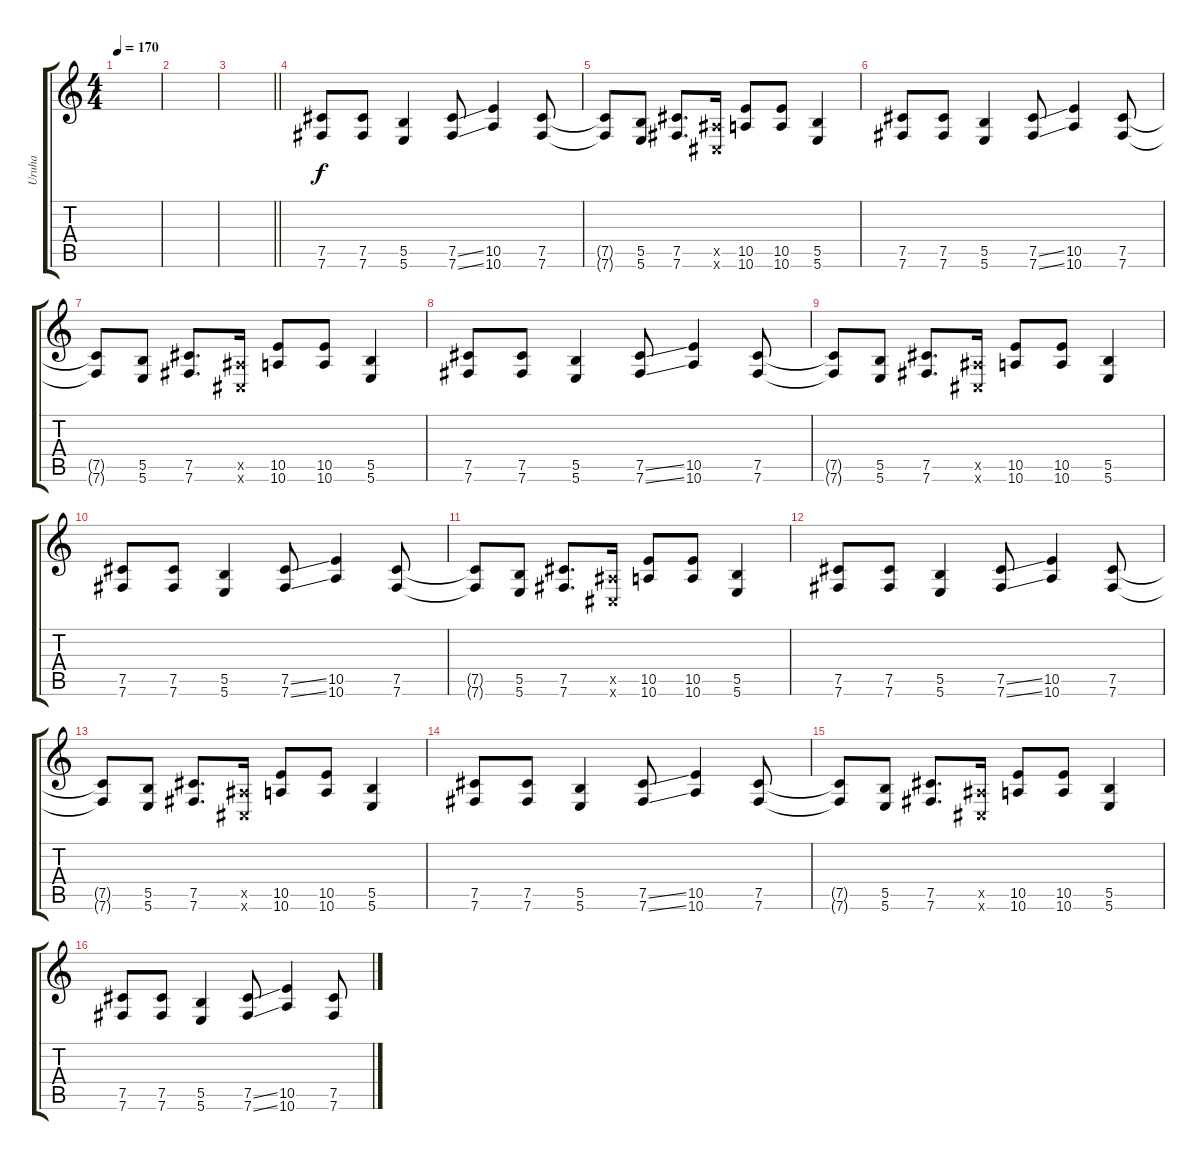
\track ("Uruha" "Uruha") {instrument overdrivenguitar}
\staff {score tabs}
\tuning (Db4 Ab3 E3 B2 Gb2 B1) {hide}
\ts (4 4)
\tempo 170
\clef g2
\ks c
|
|
\barLineRight lightlight
|
\section ("" "")
(7.5 7.6).8 (7.5 7.6).8 (5.5 5.6).4 (7.5{ss} 7.6{ss}).8 (10.5 10.6).4 (7.5 7.6).8 |
(7.5{t} 7.6{t}).8 (5.5 5.6).8 (7.5 7.6).8{d} (4.5{x} 2.6{x}).16 (10.5 10.6).8 (10.5 10.6).8 (5.5 5.6).4 |
(7.5 7.6).8 (7.5 7.6).8 (5.5 5.6).4 (7.5{ss} 7.6{ss}).8 (10.5 10.6).4 (7.5 7.6).8 |
(7.5{t} 7.6{t}).8 (5.5 5.6).8 (7.5 7.6).8{d} (4.5{x} 2.6{x}).16 (10.5 10.6).8 (10.5 10.6).8 (5.5 5.6).4 |
(7.5 7.6).8 (7.5 7.6).8 (5.5 5.6).4 (7.5{ss} 7.6{ss}).8 (10.5 10.6).4 (7.5 7.6).8 |
(7.5{t} 7.6{t}).8 (5.5 5.6).8 (7.5 7.6).8{d} (4.5{x} 2.6{x}).16 (10.5 10.6).8 (10.5 10.6).8 (5.5 5.6).4 |
(7.5 7.6).8 (7.5 7.6).8 (5.5 5.6).4 (7.5{ss} 7.6{ss}).8 (10.5 10.6).4 (7.5 7.6).8 |
(7.5{t} 7.6{t}).8 (5.5 5.6).8 (7.5 7.6).8{d} (4.5{x} 2.6{x}).16 (10.5 10.6).8 (10.5 10.6).8 (5.5 5.6).4 |
(7.5 7.6).8 (7.5 7.6).8 (5.5 5.6).4 (7.5{ss} 7.6{ss}).8 (10.5 10.6).4 (7.5 7.6).8 |
(7.5{t} 7.6{t}).8 (5.5 5.6).8 (7.5 7.6).8{d} (4.5{x} 2.6{x}).16 (10.5 10.6).8 (10.5 10.6).8 (5.5 5.6).4 |
(7.5 7.6).8 (7.5 7.6).8 (5.5 5.6).4 (7.5{ss} 7.6{ss}).8 (10.5 10.6).4 (7.5 7.6).8 |
(7.5{t} 7.6{t}).8 (5.5 5.6).8 (7.5 7.6).8{d} (4.5{x} 2.6{x}).16 (10.5 10.6).8 (10.5 10.6).8 (5.5 5.6).4 |
(7.5 7.6).8 (7.5 7.6).8 (5.5 5.6).4 (7.5{ss} 7.6{ss}).8 (10.5 10.6).4 (7.5 7.6).8
